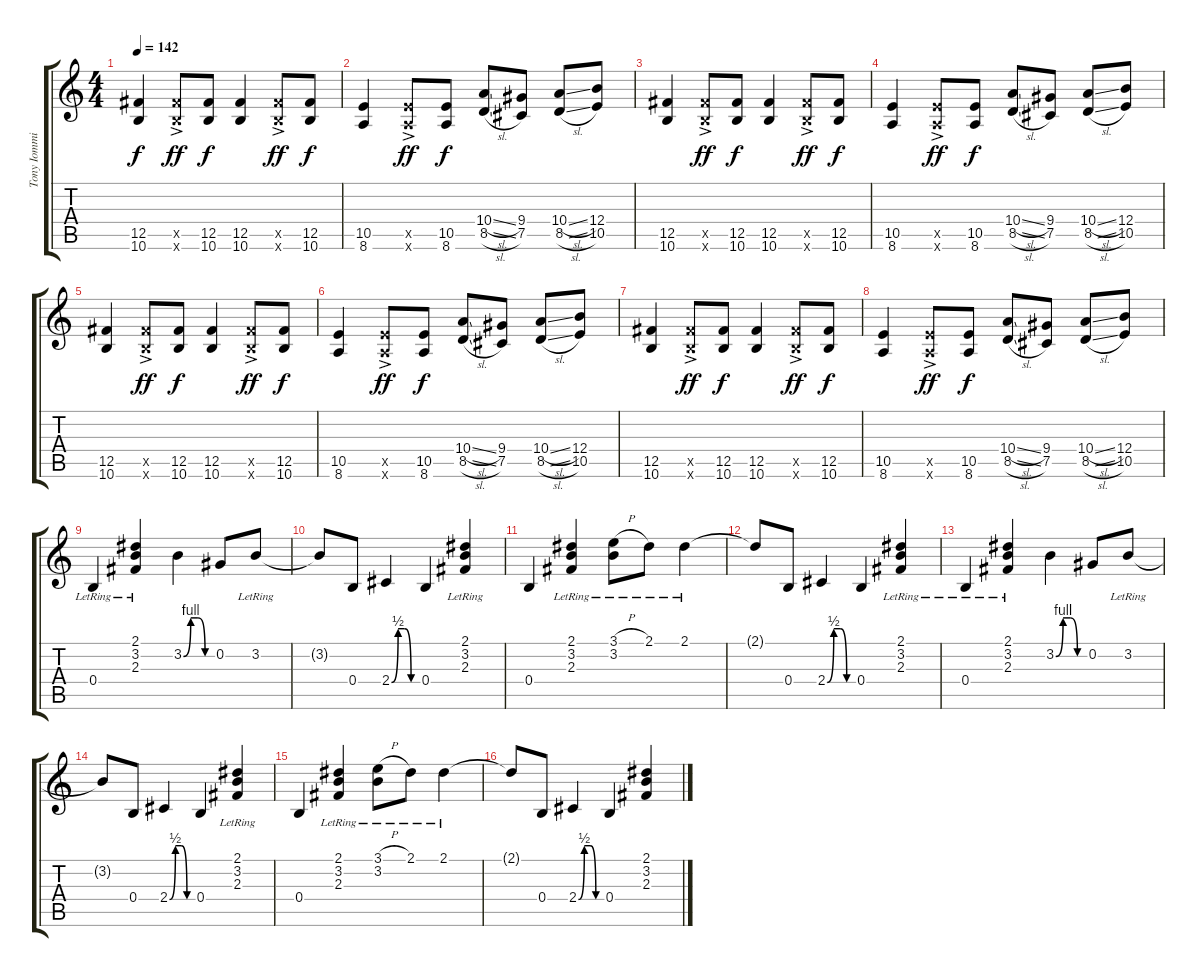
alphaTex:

\track ("Tony Iommi" "Tony Iommi") {instrument distortionguitar}
\staff {score tabs}
\tuning (Db4 Ab3 E3 B2 Gb2 Db2) {hide}
\ts (4 4)
\tempo 142
\clef g2
\ks c
(12.5 10.6).4{dy f} (12.5{ac x} 10.6{ac x}).8{dy ff} (12.5 10.6).8{dy f} (12.5 10.6).4 (12.5{ac x} 10.6{ac x}).8{dy ff} (12.5 10.6).8{dy f} |
(10.5 8.6).4 (10.5{ac x} 8.6{ac x}).8{dy ff} (10.5 8.6).8{dy f} (10.4{sl} 8.5{sl}).8 (9.4 7.5).8 (10.4{sl} 8.5{sl}).8 (12.4 10.5).8 |
(12.5 10.6).4 (12.5{ac x} 10.6{ac x}).8{dy ff} (12.5 10.6).8{dy f} (12.5 10.6).4 (12.5{ac x} 10.6{ac x}).8{dy ff} (12.5 10.6).8{dy f} |
(10.5 8.6).4 (10.5{ac x} 8.6{ac x}).8{dy ff} (10.5 8.6).8{dy f} (10.4{sl} 8.5{sl}).8 (9.4 7.5).8 (10.4{sl} 8.5{sl}).8 (12.4 10.5).8 |
(12.5 10.6).4 (12.5{ac x} 10.6{ac x}).8{dy ff} (12.5 10.6).8{dy f} (12.5 10.6).4 (12.5{ac x} 10.6{ac x}).8{dy ff} (12.5 10.6).8{dy f} |
(10.5 8.6).4 (10.5{ac x} 8.6{ac x}).8{dy ff} (10.5 8.6).8{dy f} (10.4{sl} 8.5{sl}).8 (9.4 7.5).8 (10.4{sl} 8.5{sl}).8 (12.4 10.5).8 |
(12.5 10.6).4 (12.5{ac x} 10.6{ac x}).8{dy ff} (12.5 10.6).8{dy f} (12.5 10.6).4 (12.5{ac x} 10.6{ac x}).8{dy ff} (12.5 10.6).8{dy f} |
(10.5 8.6).4 (10.5{ac x} 8.6{ac x}).8{dy ff} (10.5 8.6).8{dy f} (10.4{sl} 8.5{sl}).8 (9.4 7.5).8 (10.4{sl} 8.5{sl}).8 (12.4 10.5).8 |
0.4{lr}.4 (2.1{lr} 3.2{lr} 2.3{lr}).4 3.2{be (custom 0 0 15 4 30 4 45 0 60 0)}.4 0.2.8 3.2{lr}.8 |
3.2{t}.8 0.4.8 2.4{be (custom 0 0 15 2 30 2 45 0 60 0)}.4 0.4.4 (2.1{lr} 3.2{lr} 2.3{lr}).4 |
0.4.4 (2.1{lr} 3.2{lr} 2.3{lr}).4 (3.1{h lr} 3.2{lr}).8 2.1{lr}.8 2.1{lr}.4 |
2.1{t}.8 0.4.8 2.4{be (custom 0 0 15 2 30 2 45 0 60 0)}.4 0.4.4 (2.1{lr} 3.2{lr} 2.3{lr}).4 |
0.4{lr}.4 (2.1{lr} 3.2{lr} 2.3{lr}).4 3.2{be (custom 0 0 15 4 30 4 45 0 60 0)}.4 0.2.8 3.2{lr}.8 |
3.2{t}.8 0.4.8 2.4{be (custom 0 0 15 2 30 2 45 0 60 0)}.4 0.4.4 (2.1{lr} 3.2{lr} 2.3{lr}).4 |
0.4.4 (2.1{lr} 3.2{lr} 2.3{lr}).4 (3.1{h lr} 3.2{lr}).8 2.1{lr}.8 2.1{lr}.4 |
2.1{t}.8 0.4.8 2.4{be (custom 0 0 15 2 30 2 45 0 60 0)}.4 0.4.4 (2.1 3.2 2.3).4
